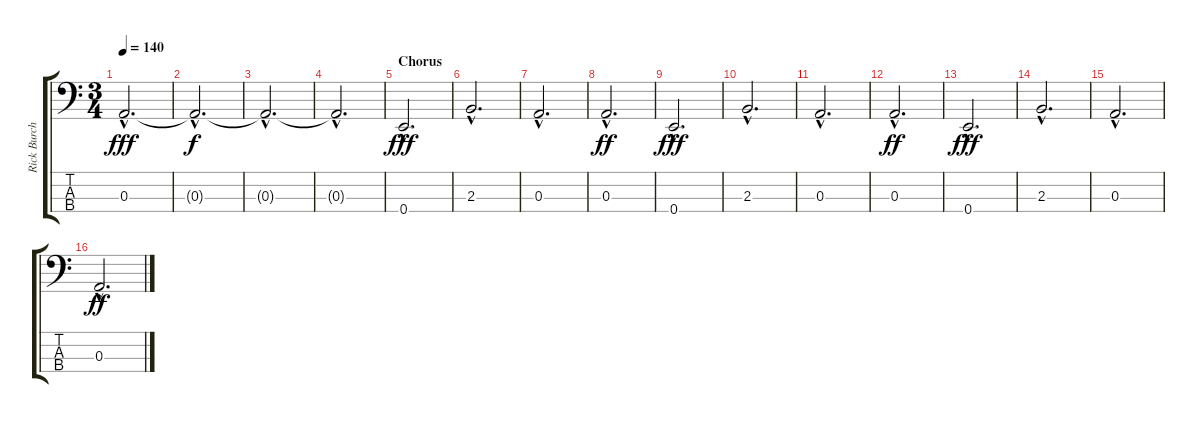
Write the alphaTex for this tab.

\track ("Rick Burch - Bass" "Rick Burch") {instrument electricbasspick}
\staff {score tabs}
\tuning (G2 D2 A1 E1) {hide}
\ts (3 4)
\tempo 140
\clef f4
\ks c
0.3{hac}.2{d dy fff} |
0.3{hac t}.2{d dy f} |
0.3{hac t}.2{d} |
0.3{hac t}.2{d} |
\section ("" "Chorus")
0.4{hac}.2{d dy fff} |
2.3{hac}.2{d} |
0.3{hac}.2{d} |
0.3{hac}.2{d dy ff} |
0.4{hac}.2{d dy fff} |
2.3{hac}.2{d} |
0.3{hac}.2{d} |
0.3{hac}.2{d dy ff} |
0.4{hac}.2{d dy fff} |
2.3{hac}.2{d} |
0.3{hac}.2{d} |
0.3{hac}.2{d dy ff}
